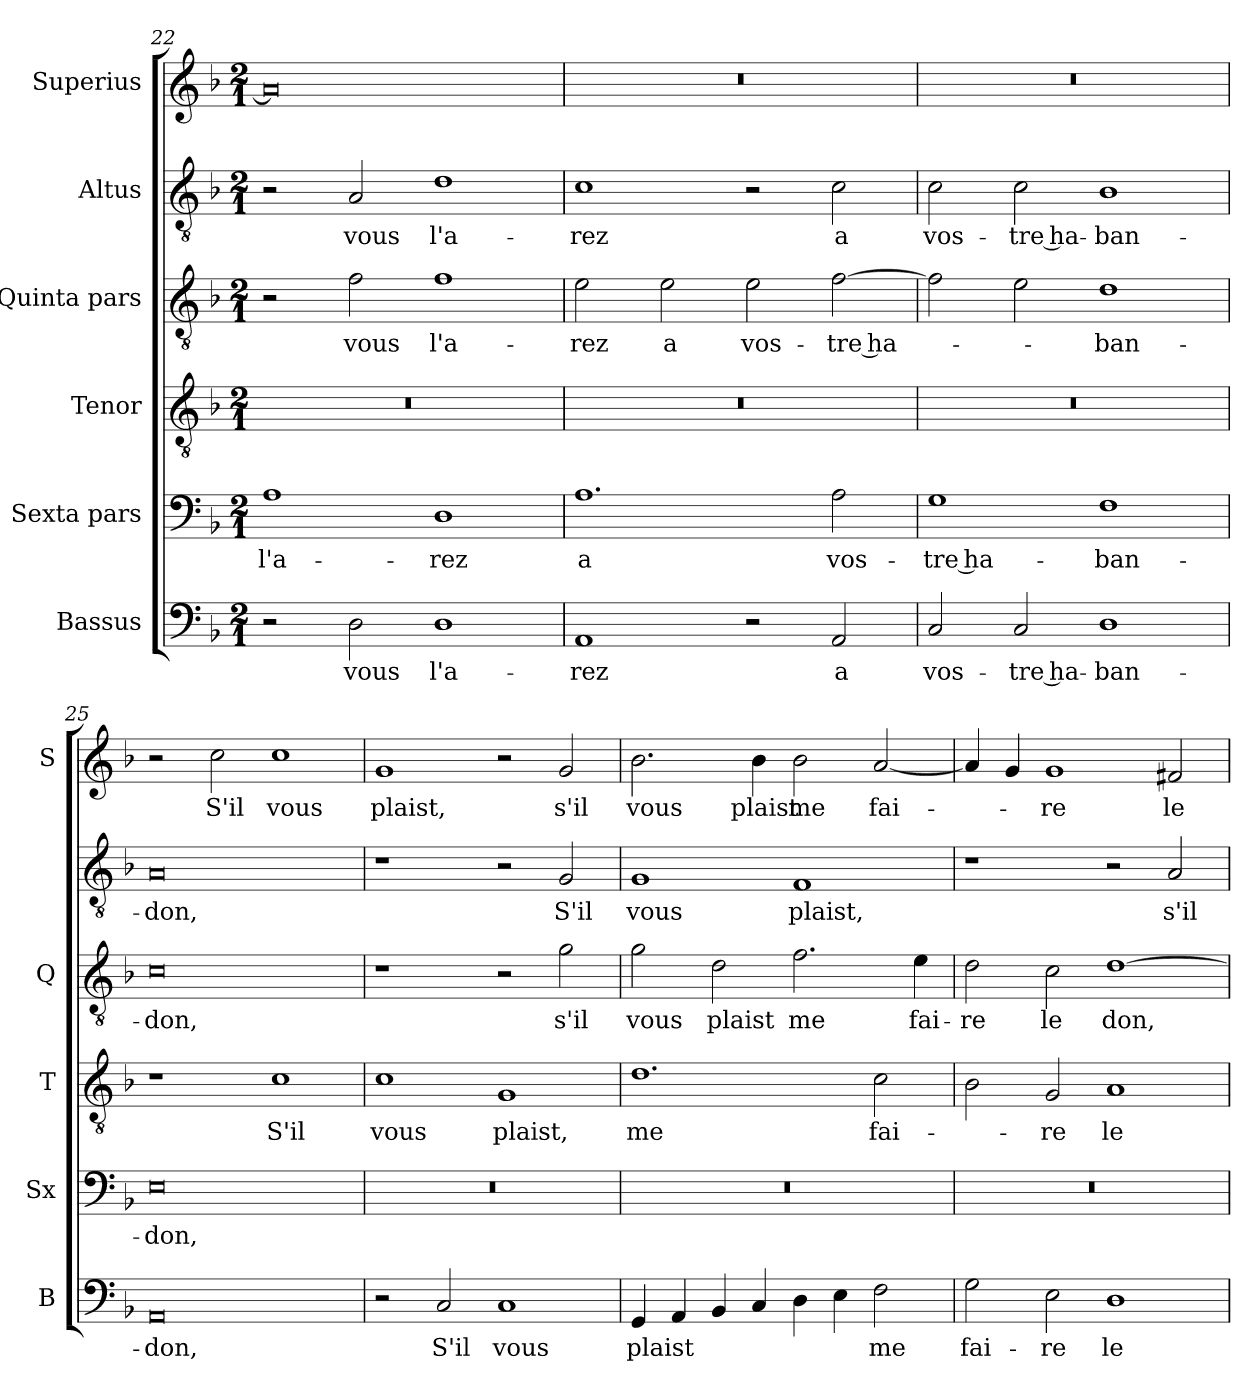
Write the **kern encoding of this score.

**kern	**text	**kern	**text	**kern	**text	**kern	**text	**kern	**text	**kern	**text
*part6	*part6	*part5	*part5	*part4	*part4	*part3	*part3	*part2	*part2	*part1	*part1
*staff6	*staff6	*staff5	*staff5	*staff4	*staff4	*staff3	*staff3	*staff2	*staff2	*staff1	*staff1
*I"Bassus	*	*I"Sexta pars	*	*I"Tenor	*	*I"Quinta pars	*	*I"Altus	*	*I"Superius	*
*I'B	*	*I'Sx	*	*I'T	*	*I'Q	*	*	*	*I'S	*
*clefF4	*	*clefF4	*	*clefGv2	*	*clefGv2	*	*clefGv2	*	*clefG2	*
*k[b-]	*	*k[b-]	*	*k[b-]	*	*k[b-]	*	*k[b-]	*	*k[b-]	*
*M2/1	*	*M2/1	*	*M2/1	*	*M2/1	*	*M2/1	*	*M2/1	*
=22	=22	=22	=22	=22	=22	=22	=22	=22	=22	=22	=22
2r	.	1A	l'a-	0r	.	2r	.	2r	.	0a]	.
2D\	vous	.	.	.	.	2f\	vous	2A/	vous	.	.
1D	l'a-	1D	-rez	.	.	1f	l'a-	1d	l'a-	.	.
=23	=23	=23	=23	=23	=23	=23	=23	=23	=23	=23	=23
1AA	-rez	1.A	a	0r	.	2e\	-rez	1c	-rez	0r	.
.	.	.	.	.	.	2e\	a	.	.	.	.
2r	.	.	.	.	.	2e\	vos-	2r	.	.	.
2AA/	a	2A\	vos-	.	.	[2f\	-tre ha-	2c\	a	.	.
=24	=24	=24	=24	=24	=24	=24	=24	=24	=24	=24	=24
2C/	vos-	1G	-tre ha-	0r	.	2f\]	.	2c\	vos-	0r	.
2C/	-tre ha-	.	.	.	.	2e\	.	2c\	-tre ha-	.	.
1D	-ban-	1F	-ban-	.	.	1d	-ban-	1B-	-ban-	.	.
=25	=25	=25	=25	=25	=25	=25	=25	=25	=25	=25	=25
0AA	-don,	0E	-don,	1r	.	0c	-don,	0A	-don,	2r	.
.	.	.	.	.	.	.	.	.	.	2cc\	S'il
.	.	.	.	1c	S'il	.	.	.	.	1cc	vous
=26	=26	=26	=26	=26	=26	=26	=26	=26	=26	=26	=26
2r	.	0r	.	1c	vous	1r	.	1r	.	1g	plaist,
2C/	S'il	.	.	.	.	.	.	.	.	.	.
1C	vous	.	.	1G	plaist,	2r	.	2r	.	2r	.
.	.	.	.	.	.	2g\	s'il	2G/	S'il	2g/	s'il
=27	=27	=27	=27	=27	=27	=27	=27	=27	=27	=27	=27
4GG/	plaist	0r	.	1.d	me	2g\	vous	1G	vous	2.b-\	vous
4AA/	.	.	.	.	.	.	.	.	.	.	.
4BB-/	.	.	.	.	.	2d\	plaist	.	.	.	.
4C/	.	.	.	.	.	.	.	.	.	4b-\	plaist
4D\	.	.	.	.	.	2.f\	me	1F	plaist,	2b-\	me
4E\	.	.	.	.	.	.	.	.	.	.	.
2F\	me	.	.	2c\	fai-	.	.	.	.	[2a/	fai-
.	.	.	.	.	.	4e\	fai-	.	.	.	.
=28	=28	=28	=28	=28	=28	=28	=28	=28	=28	=28	=28
2G\	fai-	0r	.	2B-\	.	2d\	-re	1r	.	4a/]	.
.	.	.	.	.	.	.	.	.	.	4g/	.
2E\	-re	.	.	2G/	-re	2c\	le	.	.	1g	-re
1D	le	.	.	1A	le	[1d	don,	2r	.	.	.
.	.	.	.	.	.	.	.	2A/	s'il	2f#X/	le
=	=	=	=	=	=	=	=	=	=	=	=
*-	*-	*-	*-	*-	*-	*-	*-	*-	*-	*-	*-
